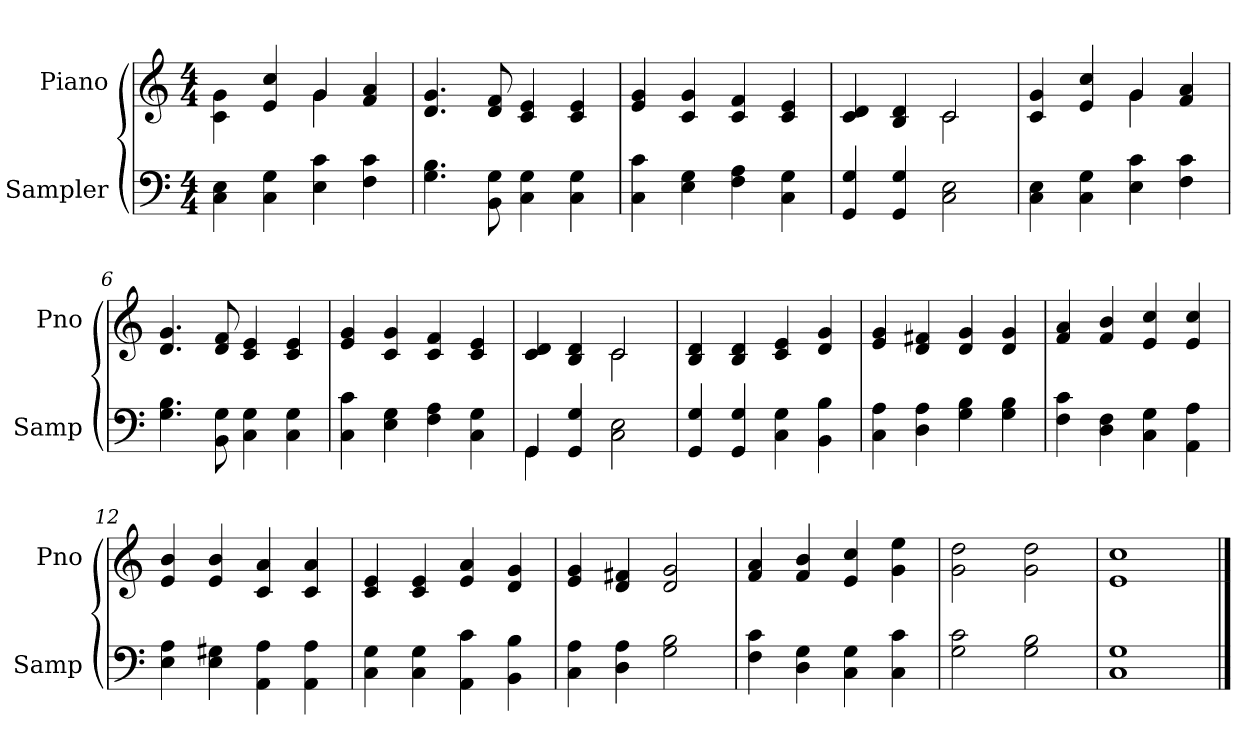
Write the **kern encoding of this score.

**kern	**kern
*part2	*part1
*staff2	*staff1
*I"Sampler	*I"Piano
*I'Samp	*I'Pno
*clefF4	*clefG2
*M4/4	*M4/4
=1	=1
*	*^
4C 4E	4c\ 4g\	2ryy
4C 4G	4e 4cc	.
4E 4c	4g/	4g
4F 4c	4f 4a	4ryy
*	*v	*v
=2	=2
4.G 4.B	4.d 4.g
8BB 8G	8d 8f
4C 4G	4c 4e
4C 4G	4c 4e
=3	=3
4C 4c	4e 4g
4E 4G	4c 4g
4F 4A	4c 4f
4C 4G	4c 4e
=4	=4
*	*^
4GG 4G	4c 4d	2ryy
4GG 4G	4B 4d	.
2C 2E	2c/	2c
=5	=5	=5
4C 4E	4c 4g	2ryy
4C 4G	4e 4cc	.
4E 4c	4g/	4g
4F 4c	4f 4a	4ryy
*	*v	*v
=6	=6
4.G 4.B	4.d 4.g
8BB 8G	8d 8f
4C 4G	4c 4e
4C 4G	4c 4e
=7	=7
4C 4c	4e 4g
4E 4G	4c 4g
4F 4A	4c 4f
4C 4G	4c 4e
=8	=8
*^	*^
4GG/	4GG	4c 4d	2ryy
4GG 4G	2.ryy	4B 4d	.
2C 2E	.	2c/	2c
*v	*v	*	*
*	*v	*v
=9	=9
4GG 4G	4B 4d
4GG 4G	4B 4d
4C 4G	4c 4e
4BB 4B	4d 4g
=10	=10
4C 4A	4e 4g
4D 4A	4d 4f#X
4G 4B	4d 4g
4G 4B	4d 4g
=11	=11
4F 4c	4f 4a
4D 4F	4f 4b
4C 4G	4e 4cc
4AA 4A	4e 4cc
=12	=12
4E 4A	4e 4b
4E 4G#X	4e 4b
4AA 4A	4c 4a
4AA 4A	4c 4a
=13	=13
4C 4G	4c 4e
4C 4G	4c 4e
4AA 4c	4e 4a
4BB 4B	4d 4g
=14	=14
4C 4A	4e 4g
4D 4A	4d 4f#X
2G 2B	2d 2g
=15	=15
4F 4c	4f 4a
4D 4G	4f 4b
4C 4G	4e 4cc
4C 4c	4g 4ee
=16	=16
2G 2c	2g 2dd
2G 2B	2g 2dd
=17	=17
1C 1G	1e 1cc
==	==
*-	*-
